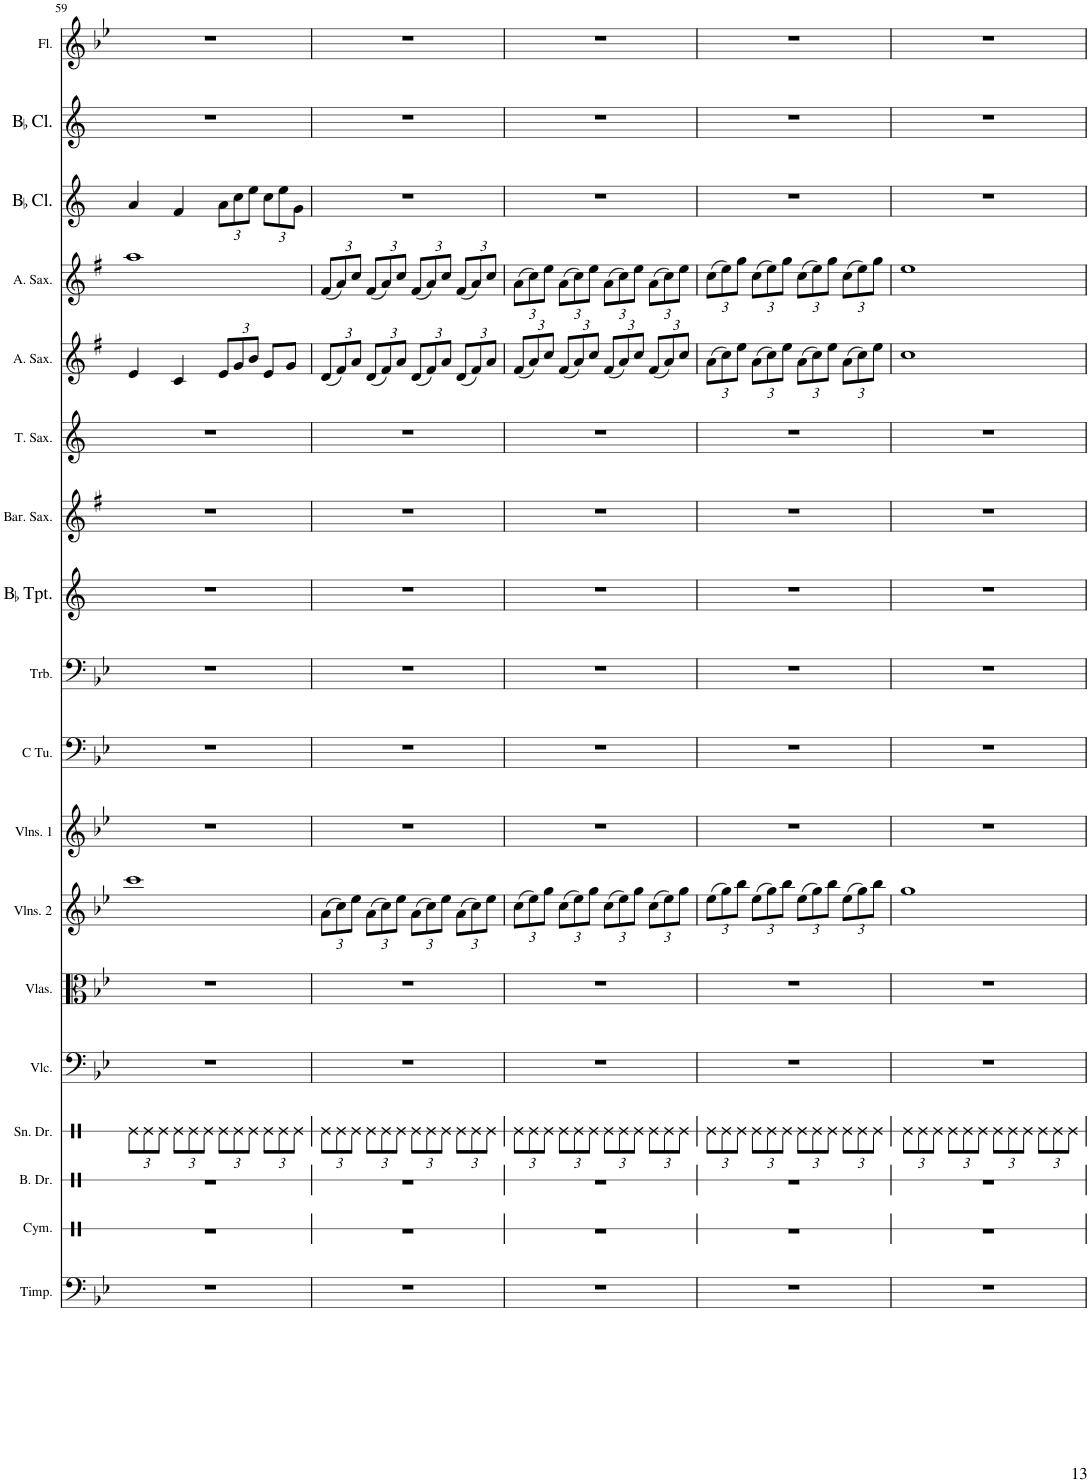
**kern	**kern	**kern	**kern	**kern	**kern	**kern	**kern	**kern	**kern	**kern	**kern	**kern	**kern	**kern	**kern	**kern	**kern
*part18	*part17	*part16	*part15	*part14	*part13	*part12	*part11	*part10	*part9	*part8	*part7	*part6	*part5	*part4	*part3	*part2	*part1
*staff18	*staff17	*staff16	*staff15	*staff14	*staff13	*staff12	*staff11	*staff10	*staff9	*staff8	*staff7	*staff6	*staff5	*staff4	*staff3	*staff2	*staff1
*I"Timpani	*I"Cymbal	*I"Bass Drum	*I"Snare Drum	*I"Violoncello	*I"Violas	*I"Violins 2	*I"Violins 1	*I"C Tuba	*I"Trombone	*I"BaccidentalFlat Trumpet	*I"Baritone Saxophone	*I"Tenor Saxophone	*I"Alto Saxophone	*I"Alto Saxophone	*I"BaccidentalFlat Clarinet	*I"BaccidentalFlat Clarinet	*I"Flute
*I'Timp.	*I'Cym.	*I'B. Dr.	*I'Sn. Dr.	*I'Vlc.	*I'Vlas.	*I'Vlns. 2	*I'Vlns. 1	*I'C Tu.	*I'Trb.	*I'BaccidentalFlat Tpt.	*I'Bar. Sax.	*I'T. Sax.	*I'A. Sax.	*I'A. Sax.	*I'BaccidentalFlat Cl.	*I'BaccidentalFlat Cl.	*I'Fl.
!!LO:PB:g=z
*clefF4	*clefX	*clefX	*clefX	*clefF4	*clefC3	*clefG2	*clefG2	*clefF4	*clefF4	*clefG2	*clefG2	*clefG2	*clefG2	*clefG2	*clefG2	*clefG2	*clefG2
*	*	*	*	*	*	*	*	*	*	*Trd1c2	*Trd12c21	*Trd8c14	*Trd5c9	*Trd5c9	*Trd1c2	*Trd1c2	*
*k[b-e-]	*k[]	*k[]	*k[]	*k[b-e-]	*k[b-e-]	*k[b-e-]	*k[b-e-]	*k[b-e-]	*k[b-e-]	*k[]	*k[f#]	*k[]	*k[f#]	*k[f#]	*k[]	*k[]	*k[b-e-]
*M4/4	*M4/4	*M4/4	*M4/4	*M4/4	*M4/4	*M4/4	*M4/4	*M4/4	*M4/4	*M4/4	*M4/4	*M4/4	*M4/4	*M4/4	*M4/4	*M4/4	*M4/4
*	*	*	*Xbrackettup	*	*	*	*	*	*	*	*	*	*	*	*	*	*
=59	=59	=59	=59	=59	=59	=59	=59	=59	=59	=59	=59	=59	=59	=59	=59	=59	=59
1r	1r	1r	12Re\L	1r	1r	1ccc	1r	1r	1r	1r	1r	1r	4e/	1aa	4a/	1r	1r
.	.	.	12Re\	.	.	.	.	.	.	.	.	.	.	.	.	.	.
.	.	.	12Re\J	.	.	.	.	.	.	.	.	.	.	.	.	.	.
.	.	.	12Re\L	.	.	.	.	.	.	.	.	.	4c/	.	4f/	.	.
.	.	.	12Re\	.	.	.	.	.	.	.	.	.	.	.	.	.	.
.	.	.	12Re\J	.	.	.	.	.	.	.	.	.	.	.	.	.	.
*	*	*	*	*	*	*	*	*	*	*	*	*	*Xbrackettup	*	*Xbrackettup	*	*
.	.	.	12Re\L	.	.	.	.	.	.	.	.	.	12e/L	.	12a\L	.	.
.	.	.	12Re\	.	.	.	.	.	.	.	.	.	12g/	.	12cc\	.	.
.	.	.	12Re\J	.	.	.	.	.	.	.	.	.	12b/J	.	12ee\J	.	.
.	.	.	12Re\L	.	.	.	.	.	.	.	.	.	8e/L	.	12cc\L	.	.
.	.	.	12Re\	.	.	.	.	.	.	.	.	.	.	.	12ee\	.	.
.	.	.	.	.	.	.	.	.	.	.	.	.	8g/J	.	.	.	.
.	.	.	12Re\J	.	.	.	.	.	.	.	.	.	.	.	12g\J	.	.
=60	=60	=60	=60	=60	=60	=60	=60	=60	=60	=60	=60	=60	=60	=60	=60	=60	=60
*	*	*	*	*	*	*Xbrackettup	*	*	*	*	*	*	*	*Xbrackettup	*	*	*
1r	1r	1r	12Re\L	1r	1r	(12a\L	1r	1r	1r	1r	1r	1r	(12d/L	(12f#/L	1r	1r	1r
.	.	.	12Re\	.	.	12cc\)	.	.	.	.	.	.	12f#/)	12a/)	.	.	.
.	.	.	12Re\J	.	.	12ee-\J	.	.	.	.	.	.	12a/J	12cc/J	.	.	.
.	.	.	12Re\L	.	.	(12a\L	.	.	.	.	.	.	(12d/L	(12f#/L	.	.	.
.	.	.	12Re\	.	.	12cc\)	.	.	.	.	.	.	12f#/)	12a/)	.	.	.
.	.	.	12Re\J	.	.	12ee-\J	.	.	.	.	.	.	12a/J	12cc/J	.	.	.
.	.	.	12Re\L	.	.	(12a\L	.	.	.	.	.	.	(12d/L	(12f#/L	.	.	.
.	.	.	12Re\	.	.	12cc\)	.	.	.	.	.	.	12f#/)	12a/)	.	.	.
.	.	.	12Re\J	.	.	12ee-\J	.	.	.	.	.	.	12a/J	12cc/J	.	.	.
.	.	.	12Re\L	.	.	(12a\L	.	.	.	.	.	.	(12d/L	(12f#/L	.	.	.
.	.	.	12Re\	.	.	12cc\)	.	.	.	.	.	.	12f#/)	12a/)	.	.	.
.	.	.	12Re\J	.	.	12ee-\J	.	.	.	.	.	.	12a/J	12cc/J	.	.	.
=61	=61	=61	=61	=61	=61	=61	=61	=61	=61	=61	=61	=61	=61	=61	=61	=61	=61
1r	1r	1r	12Re\L	1r	1r	(12cc\L	1r	1r	1r	1r	1r	1r	(12f#/L	(12a\L	1r	1r	1r
.	.	.	12Re\	.	.	12ee-\)	.	.	.	.	.	.	12a/)	12cc\)	.	.	.
.	.	.	12Re\J	.	.	12gg\J	.	.	.	.	.	.	12cc/J	12ee\J	.	.	.
.	.	.	12Re\L	.	.	(12cc\L	.	.	.	.	.	.	(12f#/L	(12a\L	.	.	.
.	.	.	12Re\	.	.	12ee-\)	.	.	.	.	.	.	12a/)	12cc\)	.	.	.
.	.	.	12Re\J	.	.	12gg\J	.	.	.	.	.	.	12cc/J	12ee\J	.	.	.
.	.	.	12Re\L	.	.	(12cc\L	.	.	.	.	.	.	(12f#/L	(12a\L	.	.	.
.	.	.	12Re\	.	.	12ee-\)	.	.	.	.	.	.	12a/)	12cc\)	.	.	.
.	.	.	12Re\J	.	.	12gg\J	.	.	.	.	.	.	12cc/J	12ee\J	.	.	.
.	.	.	12Re\L	.	.	(12cc\L	.	.	.	.	.	.	(12f#/L	(12a\L	.	.	.
.	.	.	12Re\	.	.	12ee-\)	.	.	.	.	.	.	12a/)	12cc\)	.	.	.
.	.	.	12Re\J	.	.	12gg\J	.	.	.	.	.	.	12cc/J	12ee\J	.	.	.
=62	=62	=62	=62	=62	=62	=62	=62	=62	=62	=62	=62	=62	=62	=62	=62	=62	=62
1r	1r	1r	12Re\L	1r	1r	(12ee-\L	1r	1r	1r	1r	1r	1r	(12a\L	(12cc\L	1r	1r	1r
.	.	.	12Re\	.	.	12gg\)	.	.	.	.	.	.	12cc\)	12ee\)	.	.	.
.	.	.	12Re\J	.	.	12bb-\J	.	.	.	.	.	.	12ee\J	12gg\J	.	.	.
.	.	.	12Re\L	.	.	(12ee-\L	.	.	.	.	.	.	(12a\L	(12cc\L	.	.	.
.	.	.	12Re\	.	.	12gg\)	.	.	.	.	.	.	12cc\)	12ee\)	.	.	.
.	.	.	12Re\J	.	.	12bb-\J	.	.	.	.	.	.	12ee\J	12gg\J	.	.	.
.	.	.	12Re\L	.	.	(12ee-\L	.	.	.	.	.	.	(12a\L	(12cc\L	.	.	.
.	.	.	12Re\	.	.	12gg\)	.	.	.	.	.	.	12cc\)	12ee\)	.	.	.
.	.	.	12Re\J	.	.	12bb-\J	.	.	.	.	.	.	12ee\J	12gg\J	.	.	.
.	.	.	12Re\L	.	.	(12ee-\L	.	.	.	.	.	.	(12a\L	(12cc\L	.	.	.
.	.	.	12Re\	.	.	12gg\)	.	.	.	.	.	.	12cc\)	12ee\)	.	.	.
.	.	.	12Re\J	.	.	12bb-\J	.	.	.	.	.	.	12ee\J	12gg\J	.	.	.
=63	=63	=63	=63	=63	=63	=63	=63	=63	=63	=63	=63	=63	=63	=63	=63	=63	=63
1r	1r	1r	12Re\L	1r	1r	1gg	1r	1r	1r	1r	1r	1r	1cc	1ee	1r	1r	1r
.	.	.	12Re\	.	.	.	.	.	.	.	.	.	.	.	.	.	.
.	.	.	12Re\J	.	.	.	.	.	.	.	.	.	.	.	.	.	.
.	.	.	12Re\L	.	.	.	.	.	.	.	.	.	.	.	.	.	.
.	.	.	12Re\	.	.	.	.	.	.	.	.	.	.	.	.	.	.
.	.	.	12Re\J	.	.	.	.	.	.	.	.	.	.	.	.	.	.
.	.	.	12Re\L	.	.	.	.	.	.	.	.	.	.	.	.	.	.
.	.	.	12Re\	.	.	.	.	.	.	.	.	.	.	.	.	.	.
.	.	.	12Re\J	.	.	.	.	.	.	.	.	.	.	.	.	.	.
.	.	.	12Re\L	.	.	.	.	.	.	.	.	.	.	.	.	.	.
.	.	.	12Re\	.	.	.	.	.	.	.	.	.	.	.	.	.	.
.	.	.	12Re\J	.	.	.	.	.	.	.	.	.	.	.	.	.	.
=	=	=	=	=	=	=	=	=	=	=	=	=	=	=	=	=	=
*-	*-	*-	*-	*-	*-	*-	*-	*-	*-	*-	*-	*-	*-	*-	*-	*-	*-
